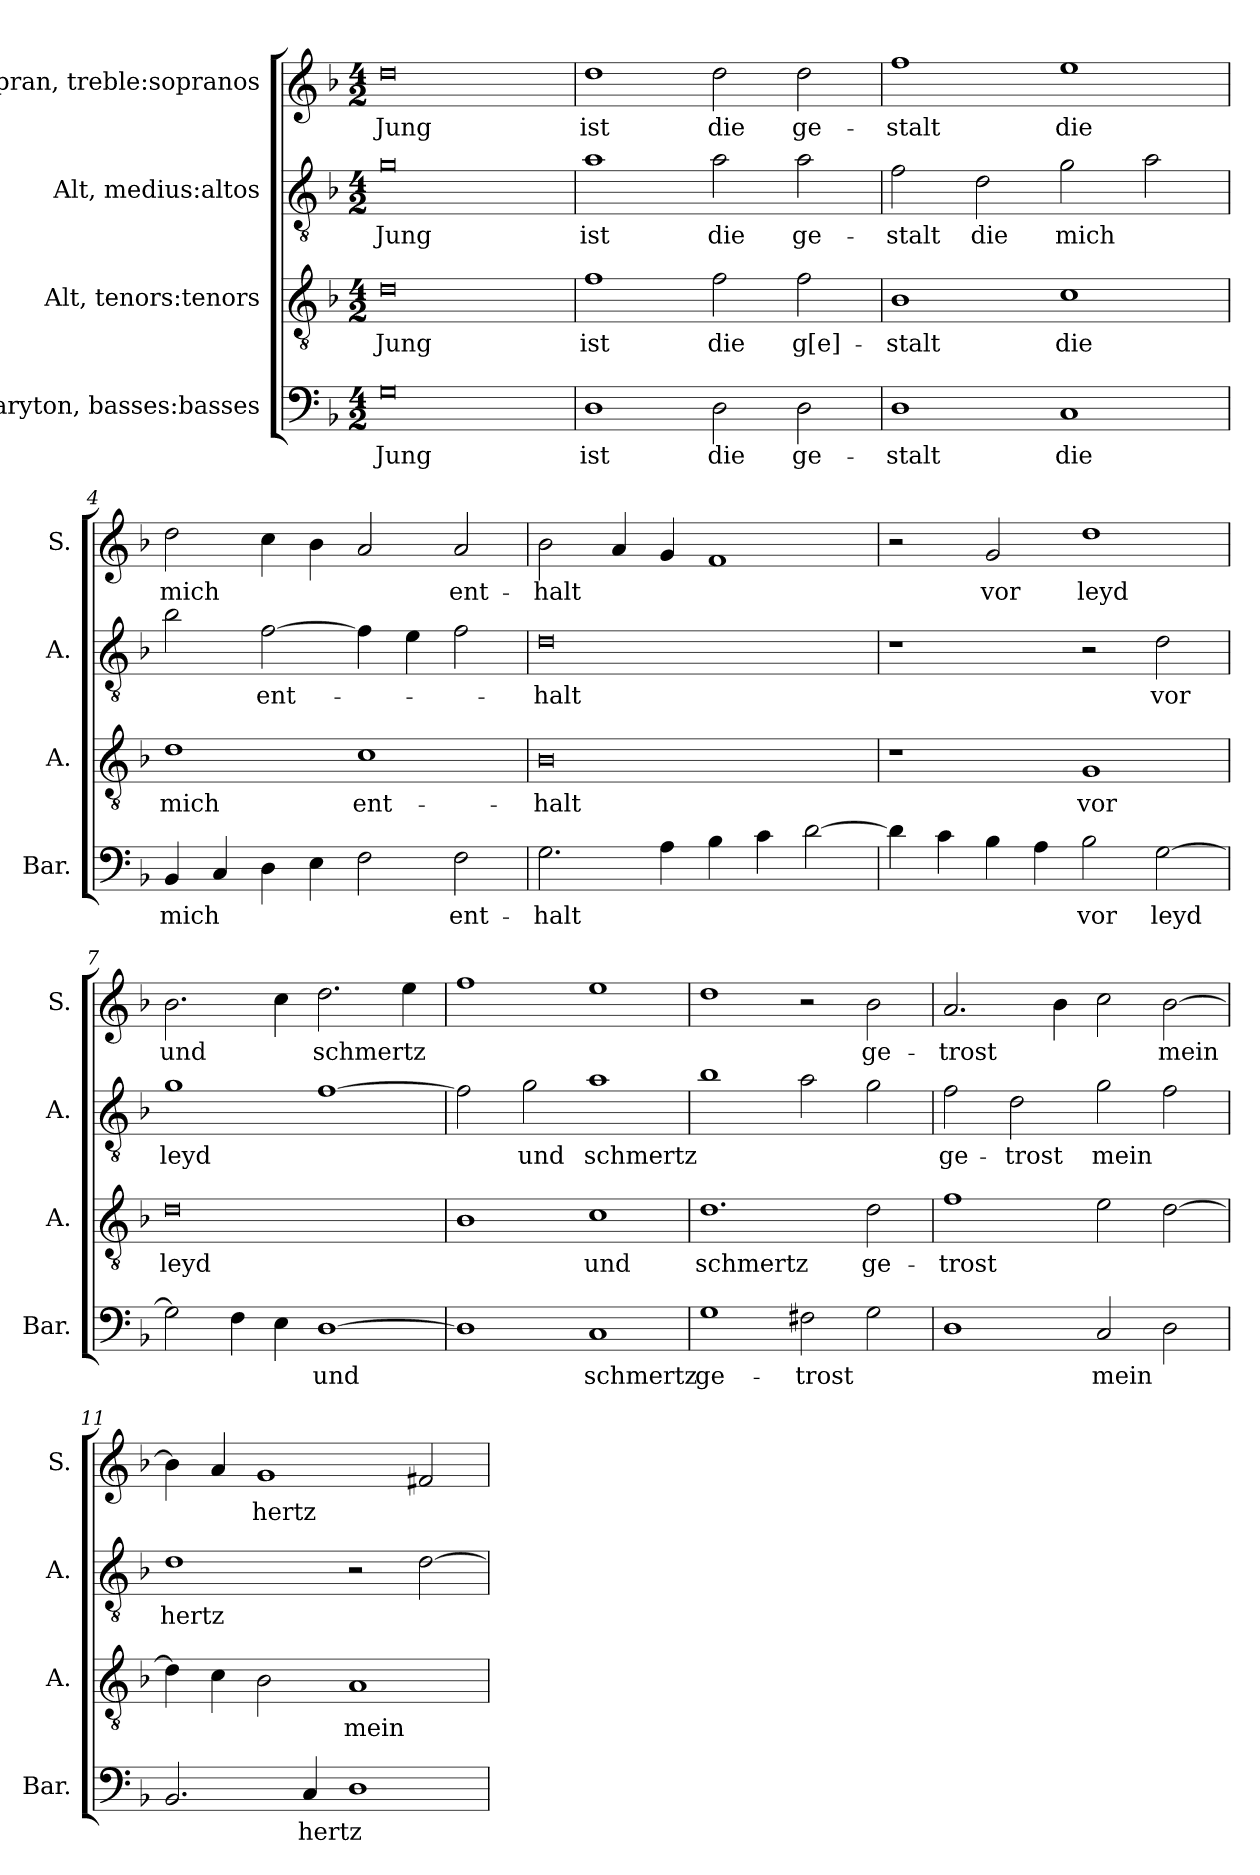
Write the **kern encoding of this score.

**kern	**text	**kern	**text	**kern	**text	**kern	**text
*part4	*part4	*part3	*part3	*part2	*part2	*part1	*part1
*staff4	*staff4	*staff3	*staff3	*staff2	*staff2	*staff1	*staff1
*I"Baryton, basses:basses	*	*I"Alt, tenors:tenors	*	*I"Alt, medius:altos	*	*I"Sopran, treble:sopranos	*
*I'Bar.	*	*I'A.	*	*I'A.	*	*I'S.	*
*clefF4	*	*clefGv2	*	*clefGv2	*	*clefG2	*
*k[b-]	*	*k[b-]	*	*k[b-]	*	*k[b-]	*
*M4/2	*	*M4/2	*	*M4/2	*	*M4/2	*
*MM344	*	*MM344	*	*MM344	*	*MM344	*
=1	=1	=1	=1	=1	=1	=1	=1
!	!LO:LY:b	!	!LO:LY:b	!	!LO:LY:b	!	!LO:LY:b
0G	Jung	0d	Jung	0g	Jung	0dd	Jung
=2	=2	=2	=2	=2	=2	=2	=2
!	!LO:LY:b	!	!LO:LY:b	!	!LO:LY:b	!	!LO:LY:b
1D	ist	1f	ist	1a	ist	1dd	ist
!	!LO:LY:b	!	!LO:LY:b	!	!LO:LY:b	!	!LO:LY:b
2D\	die	2f\	die	2a\	die	2dd\	die
!	!LO:LY:b	!	!LO:LY:b	!	!LO:LY:b	!	!LO:LY:b
2D\	ge-	2f\	g[e]-	2a\	ge-	2dd\	ge-
=3	=3	=3	=3	=3	=3	=3	=3
!	!LO:LY:b	!	!LO:LY:b	!	!LO:LY:b	!	!LO:LY:b
1D	-stalt	1B-	-stalt	2f\	-stalt	1ff	-stalt
!	!	!	!	!	!LO:LY:b	!	!
.	.	.	.	2d\	die	.	.
!	!LO:LY:b	!	!LO:LY:b	!	!LO:LY:b	!	!LO:LY:b
1C	die	1c	die	2g\	mich	1ee	die
.	.	.	.	2a\	.	.	.
=4	=4	=4	=4	=4	=4	=4	=4
!	!LO:LY:b	!	!LO:LY:b	!	!	!	!LO:LY:b
4BB-/	mich	1d	mich	2b-\	.	2dd\	mich
4C/	.	.	.	.	.	.	.
!	!	!	!	!	!LO:LY:b	!	!
4D\	.	.	.	[2f\	ent-	4cc\	.
4E\	.	.	.	.	.	4b-\	.
!	!	!	!LO:LY:b	!	!	!	!
2F\	.	1c	ent-	4f\]	.	2a/	.
.	.	.	.	4e\	.	.	.
!	!LO:LY:b	!	!	!	!	!	!LO:LY:b
2F\	ent-	.	.	2f\	.	2a/	ent-
!!LO:LB:g=z
=5	=5	=5	=5	=5	=5	=5	=5
!	!LO:LY:b	!	!LO:LY:b	!	!LO:LY:b	!	!LO:LY:b
2.G\	-halt	0B-	-halt	0d	-halt	2b-\	-halt
.	.	.	.	.	.	4a/	.
4A\	.	.	.	.	.	4g/	.
4B-\	.	.	.	.	.	1f	.
4c\	.	.	.	.	.	.	.
[2d\	.	.	.	.	.	.	.
=6	=6	=6	=6	=6	=6	=6	=6
4d\]	.	1r	.	1r	.	2r	.
4c\	.	.	.	.	.	.	.
!	!	!	!	!	!	!	!LO:LY:b
4B-\	.	.	.	.	.	2g/	vor
4A\	.	.	.	.	.	.	.
!	!LO:LY:b	!	!LO:LY:b	!	!	!	!LO:LY:b
2B-\	vor	1G	vor	2r	.	1dd	leyd
!	!LO:LY:b	!	!	!	!LO:LY:b	!	!
[2G\	leyd	.	.	2d\	vor	.	.
=7	=7	=7	=7	=7	=7	=7	=7
!	!	!	!LO:LY:b	!	!LO:LY:b	!	!LO:LY:b
2G\]	.	0d	leyd	1g	leyd	2.b-\	und
4F\	.	.	.	.	.	.	.
4E\	.	.	.	.	.	4cc\	.
!	!LO:LY:b	!	!	!	!	!	!LO:LY:b
[1D	und	.	.	[1f	.	2.dd\	schmertz
.	.	.	.	.	.	4ee\	.
=8	=8	=8	=8	=8	=8	=8	=8
1D]	.	1B-	.	2f\]	.	1ff	.
!	!	!	!	!	!LO:LY:b	!	!
.	.	.	.	2g\	und	.	.
!	!LO:LY:b	!	!LO:LY:b	!	!LO:LY:b	!	!
1C	schmertz	1c	und	1a	schmertz	1ee	.
!!LO:PB:g=z
=9	=9	=9	=9	=9	=9	=9	=9
!	!LO:LY:b	!	!LO:LY:b	!	!	!	!
1G	ge-	1.d	schmertz	1b-	.	1dd	.
!	!LO:LY:b	!	!	!	!	!	!
2F#X\	-trost	.	.	2a\	.	2r	.
!	!	!	!LO:LY:b	!	!	!	!LO:LY:b
2G\	.	2d\	ge-	2g\	.	2b-\	ge-
=10	=10	=10	=10	=10	=10	=10	=10
!	!	!	!LO:LY:b	!	!LO:LY:b	!	!LO:LY:b
1D	.	1f	-trost	2f\	ge-	2.a/	-trost
!	!	!	!	!	!LO:LY:b	!	!
.	.	.	.	2d\	-trost	.	.
.	.	.	.	.	.	4b-\	.
!	!LO:LY:b	!	!	!	!LO:LY:b	!	!
2C/	mein	2e\	.	2g\	mein	2cc\	.
!	!	!	!	!	!	!	!LO:LY:b
2D\	.	[2d\	.	2f\	.	[2b-\	mein
=11	=11	=11	=11	=11	=11	=11	=11
!	!	!	!	!	!LO:LY:b	!	!
2.BB-/	.	4d\]	.	1d	hertz	4b-\]	.
.	.	4c\	.	.	.	4a/	.
!	!	!	!	!	!	!	!LO:LY:b
.	.	2B-\	.	.	.	1g	hertz
!	!LO:LY:b	!	!	!	!	!	!
4C/	hertz	.	.	.	.	.	.
!	!	!	!LO:LY:b	!	!	!	!
1D	.	1A	mein	2r	.	.	.
.	.	.	.	[2d\	.	2f#X/	.
=	=	=	=	=	=	=	=
*-	*-	*-	*-	*-	*-	*-	*-
